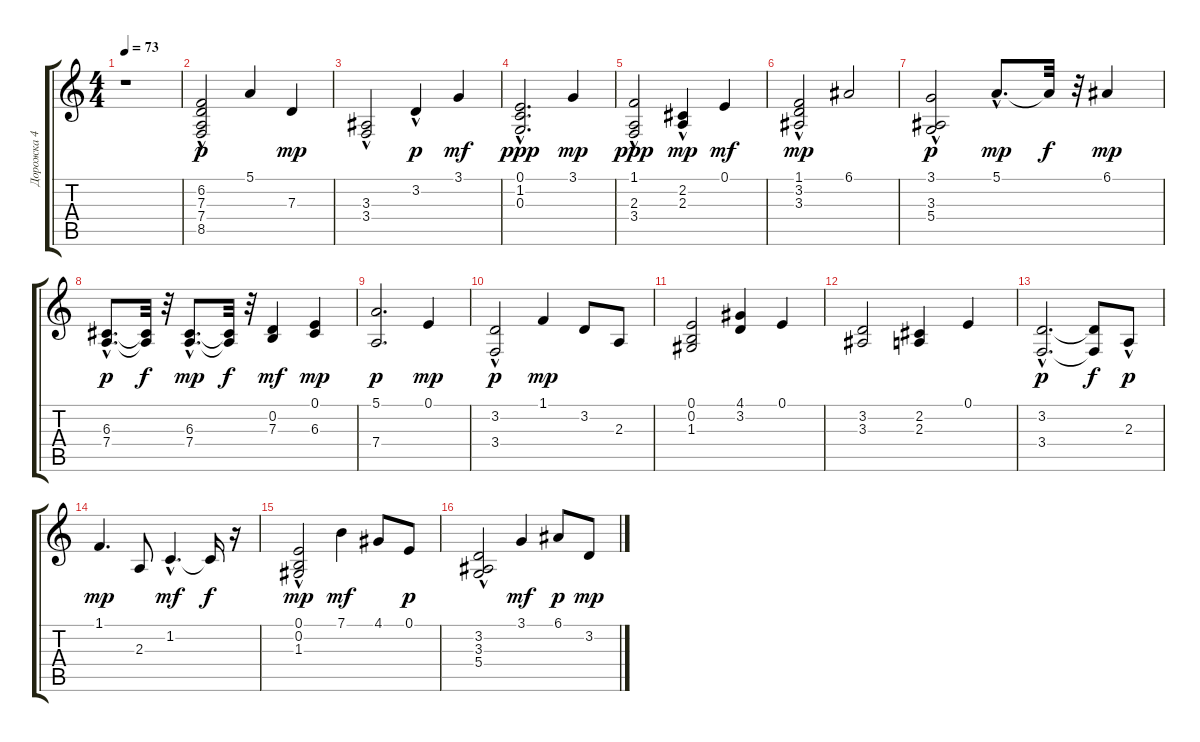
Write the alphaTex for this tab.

\track ("Дорожка 4" "Дорожка 4") {instrument fx4atmosphere}
\staff {score tabs}
\tuning (E4 B3 G3 D3 A2 E2) {hide}
\ts (4 4)
\tempo 73
\clef g2
\ks c
r.1{dy p instrument fx4atmosphere} |
(6.2 7.3 7.4{hac} 8.5{hac}).2 5.1.4 7.3.4{dy mp} |
(3.3{hac} 3.4).2 3.2{hac}.4{dy p} 3.1.4{dy mf} |
(0.1 1.2 0.3{hac}).2{d dy ppp} 3.1.4{dy mp} |
(1.1{hac} 2.3{hac} 3.4{hac}).2{dy ppp} (2.2{hac} 2.3).4{dy mp} 0.1.4{dy mf} |
(1.1 3.2 3.3{hac}).2{dy mp} 6.1.2 |
(3.1 3.3{hac} 5.4{hac}).2{dy p} 5.1{hac}.8{d dy mp} 5.1{t}.32{dy f} r.32 6.1.4{dy mp} |
(6.3{hac} 7.4{hac}).8{d dy p} (6.3{t} 7.4{t}).32{dy f} r.32 (6.3{hac} 7.4{hac}).8{d dy mp} (6.3{t} 7.4{t}).32{dy f} r.32 (0.2 7.3).4{dy mf} (0.1 6.3).4{dy mp} |
(5.1 7.4).2{d dy p} 0.1.4{dy mp} |
(3.2 3.4{hac}).2{dy p} 1.1.4{dy mp} 3.2.8 2.3.8 |
(0.1 0.2 1.3).2 (4.1 3.2).4 0.1.4 |
(3.2 3.3).2 (2.2 2.3).4 0.1.4 |
(3.2{hac} 3.4{hac}).2{d dy p} (3.2{t} 3.4{t}).8{dy f} 2.3{hac}.8{dy p} |
1.1.4{d dy mp} 2.3.8 1.2{hac}.4{d dy mf} 1.2{t}.16{dy f} r.16 |
(0.1{hac} 0.2{hac} 1.3{hac}).2{dy mp} 7.1.4{dy mf} 4.1.8 0.1.8{dy p} |
(3.2{hac} 3.3{hac} 5.4).2 3.1.4{dy mf} 6.1.8{dy p} 3.2.8{dy mp}
